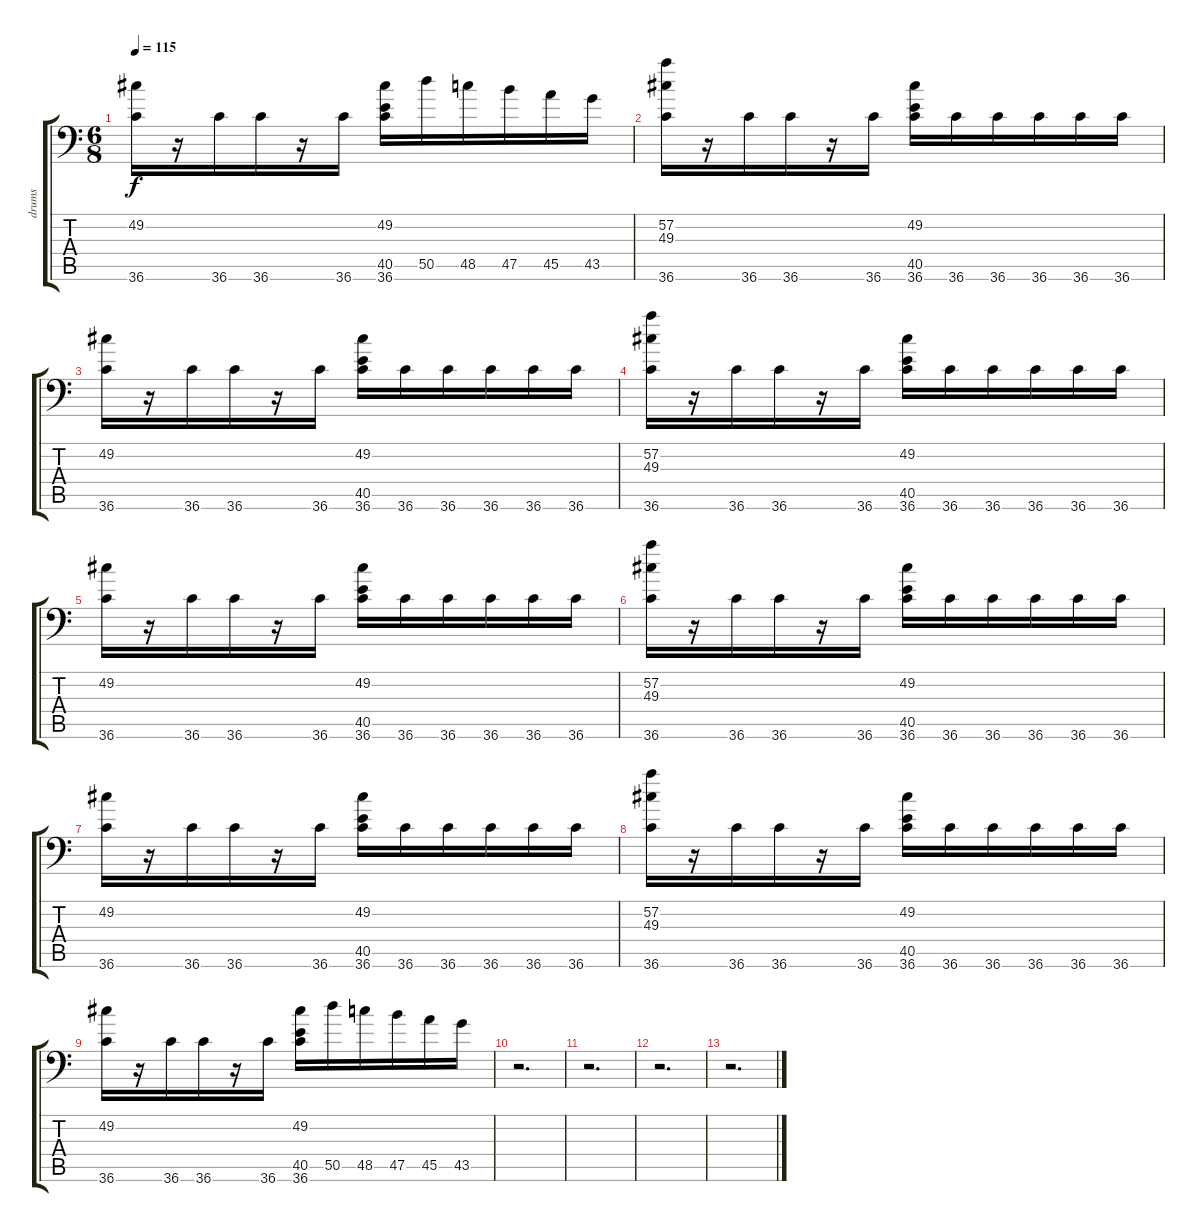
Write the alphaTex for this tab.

\track ("drums" "drums") {instrument acousticgrandpiano}
\staff {score tabs}
\tuning (C-1 C-1 C-1 C-1 C-1 C-1) {hide}
\ts (6 8)
\tempo 115
\clef f4
\ks c
(49.2 36.6).16{dy f} r.16 36.6.16 36.6.16 r.16 36.6.16 (49.2 40.5 36.6).16 50.5.16 48.5.16 47.5.16 45.5.16 43.5.16 |
(57.2 49.3 36.6).16 r.16 36.6.16 36.6.16 r.16 36.6.16 (49.2 40.5 36.6).16 36.6.16 36.6.16 36.6.16 36.6.16 36.6.16 |
(49.2 36.6).16 r.16 36.6.16 36.6.16 r.16 36.6.16 (49.2 40.5 36.6).16 36.6.16 36.6.16 36.6.16 36.6.16 36.6.16 |
(57.2 49.3 36.6).16 r.16 36.6.16 36.6.16 r.16 36.6.16 (49.2 40.5 36.6).16 36.6.16 36.6.16 36.6.16 36.6.16 36.6.16 |
(49.2 36.6).16 r.16 36.6.16 36.6.16 r.16 36.6.16 (49.2 40.5 36.6).16 36.6.16 36.6.16 36.6.16 36.6.16 36.6.16 |
(57.2 49.3 36.6).16 r.16 36.6.16 36.6.16 r.16 36.6.16 (49.2 40.5 36.6).16 36.6.16 36.6.16 36.6.16 36.6.16 36.6.16 |
(49.2 36.6).16 r.16 36.6.16 36.6.16 r.16 36.6.16 (49.2 40.5 36.6).16 36.6.16 36.6.16 36.6.16 36.6.16 36.6.16 |
(57.2 49.3 36.6).16 r.16 36.6.16 36.6.16 r.16 36.6.16 (49.2 40.5 36.6).16 36.6.16 36.6.16 36.6.16 36.6.16 36.6.16 |
(49.2 36.6).16 r.16 36.6.16 36.6.16 r.16 36.6.16 (49.2 40.5 36.6).16 50.5.16 48.5.16 47.5.16 45.5.16 43.5.16 |
r.2{d} |
r.2{d} |
r.2{d} |
r.2{d}
